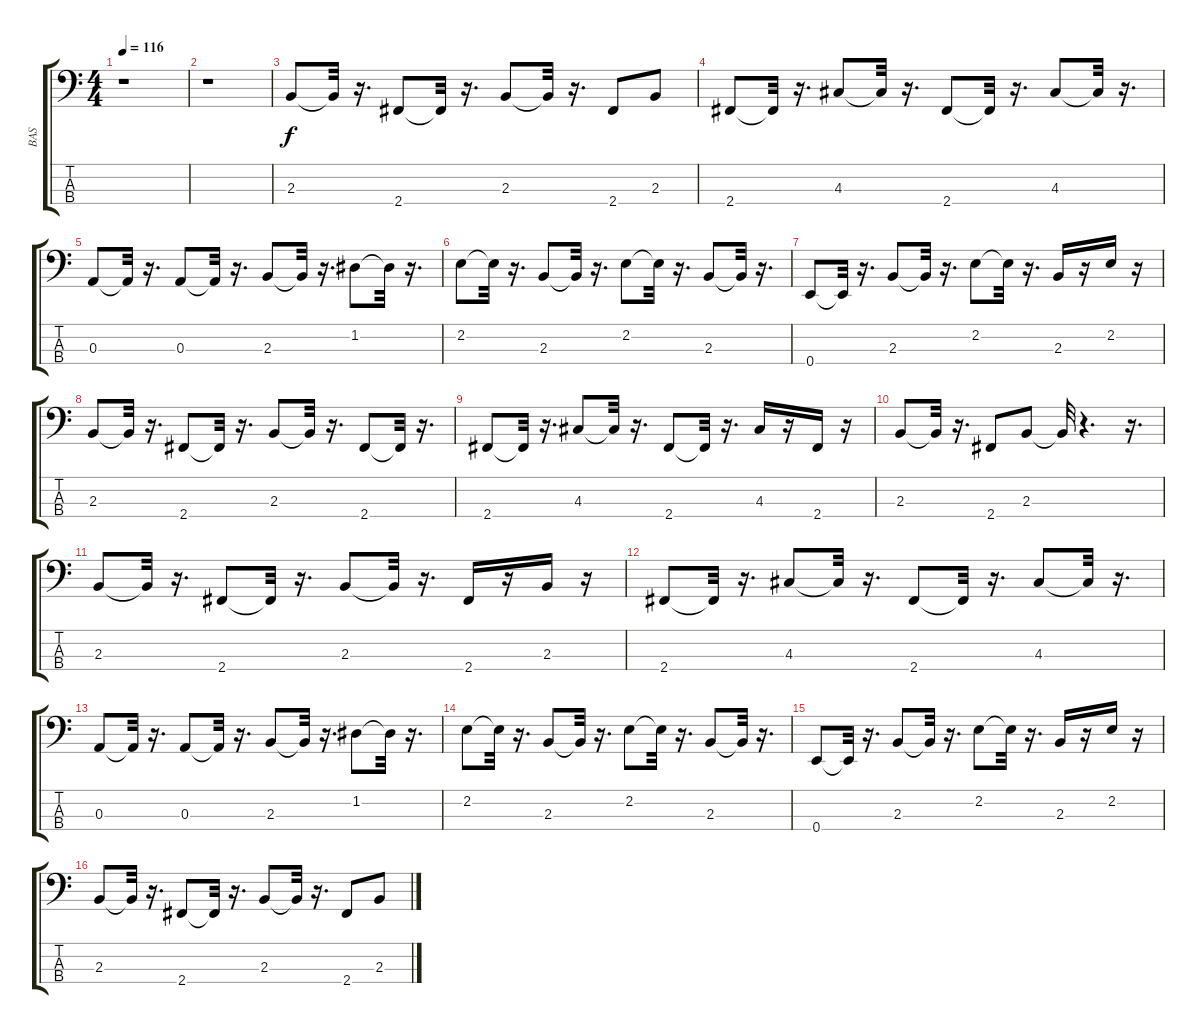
\track ("BAS     " "BAS     ") {instrument acousticbass}
\staff {score tabs}
\tuning (G2 D2 A1 E1) {hide}
\ts (4 4)
\tempo 116
\clef f4
\ks c
r.1{dy f instrument acousticbass} |
r.1 |
2.3.8 2.3{t}.32 r.16{d} 2.4.8 2.4{t}.32 r.16{d} 2.3.8 2.3{t}.32 r.16{d} 2.4.8 2.3.8 |
2.4.8 2.4{t}.32 r.16{d} 4.3.8 4.3{t}.32 r.16{d} 2.4.8 2.4{t}.32 r.16{d} 4.3.8 4.3{t}.32 r.16{d} |
0.3.8 0.3{t}.32 r.16{d} 0.3.8 0.3{t}.32 r.16{d} 2.3.8 2.3{t}.32 r.16{d} 1.2.8 1.2{t}.32 r.16{d} |
2.2.8 2.2{t}.32 r.16{d} 2.3.8 2.3{t}.32 r.16{d} 2.2.8 2.2{t}.32 r.16{d} 2.3.8 2.3{t}.32 r.16{d} |
0.4.8 0.4{t}.32 r.16{d} 2.3.8 2.3{t}.32 r.16{d} 2.2.8 2.2{t}.32 r.16{d} 2.3.16 r.16 2.2.16 r.16 |
2.3.8 2.3{t}.32 r.16{d} 2.4.8 2.4{t}.32 r.16{d} 2.3.8 2.3{t}.32 r.16{d} 2.4.8 2.4{t}.32 r.16{d} |
2.4.8 2.4{t}.32 r.16{d} 4.3.8 4.3{t}.32 r.16{d} 2.4.8 2.4{t}.32 r.16{d} 4.3.16 r.16 2.4.16 r.16 |
2.3.8 2.3{t}.32 r.16{d} 2.4.8 2.3.8 2.3{t}.32 r.4{d} r.16{d} |
2.3.8 2.3{t}.32 r.16{d} 2.4.8 2.4{t}.32 r.16{d} 2.3.8 2.3{t}.32 r.16{d} 2.4.16 r.16 2.3.16 r.16 |
2.4.8 2.4{t}.32 r.16{d} 4.3.8 4.3{t}.32 r.16{d} 2.4.8 2.4{t}.32 r.16{d} 4.3.8 4.3{t}.32 r.16{d} |
0.3.8 0.3{t}.32 r.16{d} 0.3.8 0.3{t}.32 r.16{d} 2.3.8 2.3{t}.32 r.16{d} 1.2.8 1.2{t}.32 r.16{d} |
2.2.8 2.2{t}.32 r.16{d} 2.3.8 2.3{t}.32 r.16{d} 2.2.8 2.2{t}.32 r.16{d} 2.3.8 2.3{t}.32 r.16{d} |
0.4.8 0.4{t}.32 r.16{d} 2.3.8 2.3{t}.32 r.16{d} 2.2.8 2.2{t}.32 r.16{d} 2.3.16 r.16 2.2.16 r.16 |
2.3.8 2.3{t}.32 r.16{d} 2.4.8 2.4{t}.32 r.16{d} 2.3.8 2.3{t}.32 r.16{d} 2.4.8 2.3.8
